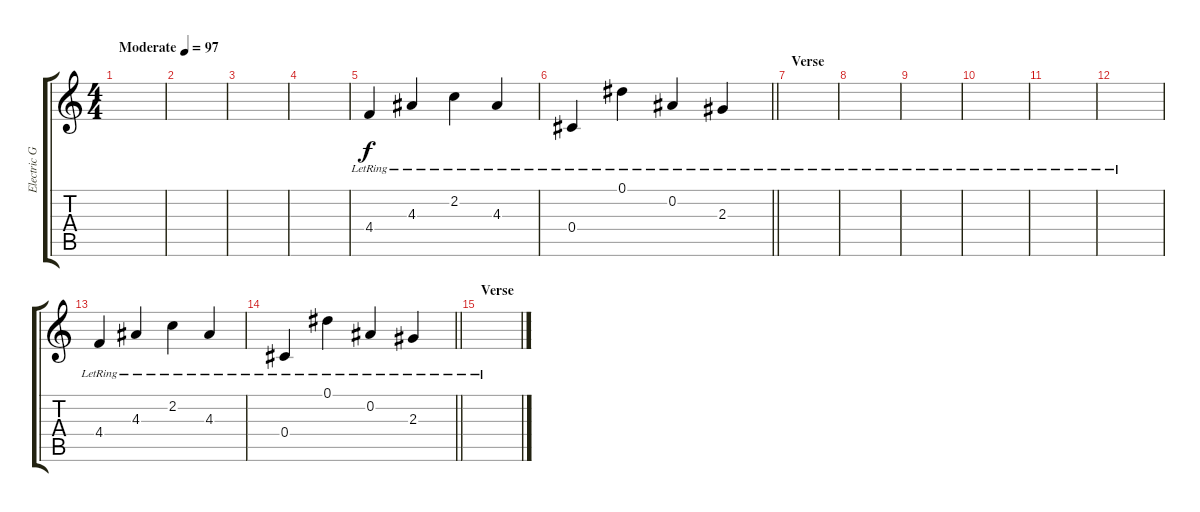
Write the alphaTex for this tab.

\track ("Electric Guitar" "Electric G") {instrument overdrivenguitar}
\staff {score tabs}
\tuning (Eb4 Bb3 Gb3 Db3 Ab2 Db2) {hide}
\ts (4 4)
\tempo (97 "Moderate")
\clef g2
\ks c
|
|
|
|
4.4{lr}.4 4.3{lr}.4 2.2{lr}.4 4.3{lr}.4 |
\barLineRight lightlight
0.4{lr}.4 0.1{lr}.4 0.2{lr}.4 2.3{lr}.4 |
\section ("" "Verse")
|
|
|
|
|
|
4.4{lr}.4 4.3{lr}.4 2.2{lr}.4 4.3{lr}.4 |
\barLineRight lightlight
0.4{lr}.4 0.1{lr}.4 0.2{lr}.4 2.3{lr}.4 |
\section ("" "Verse")
